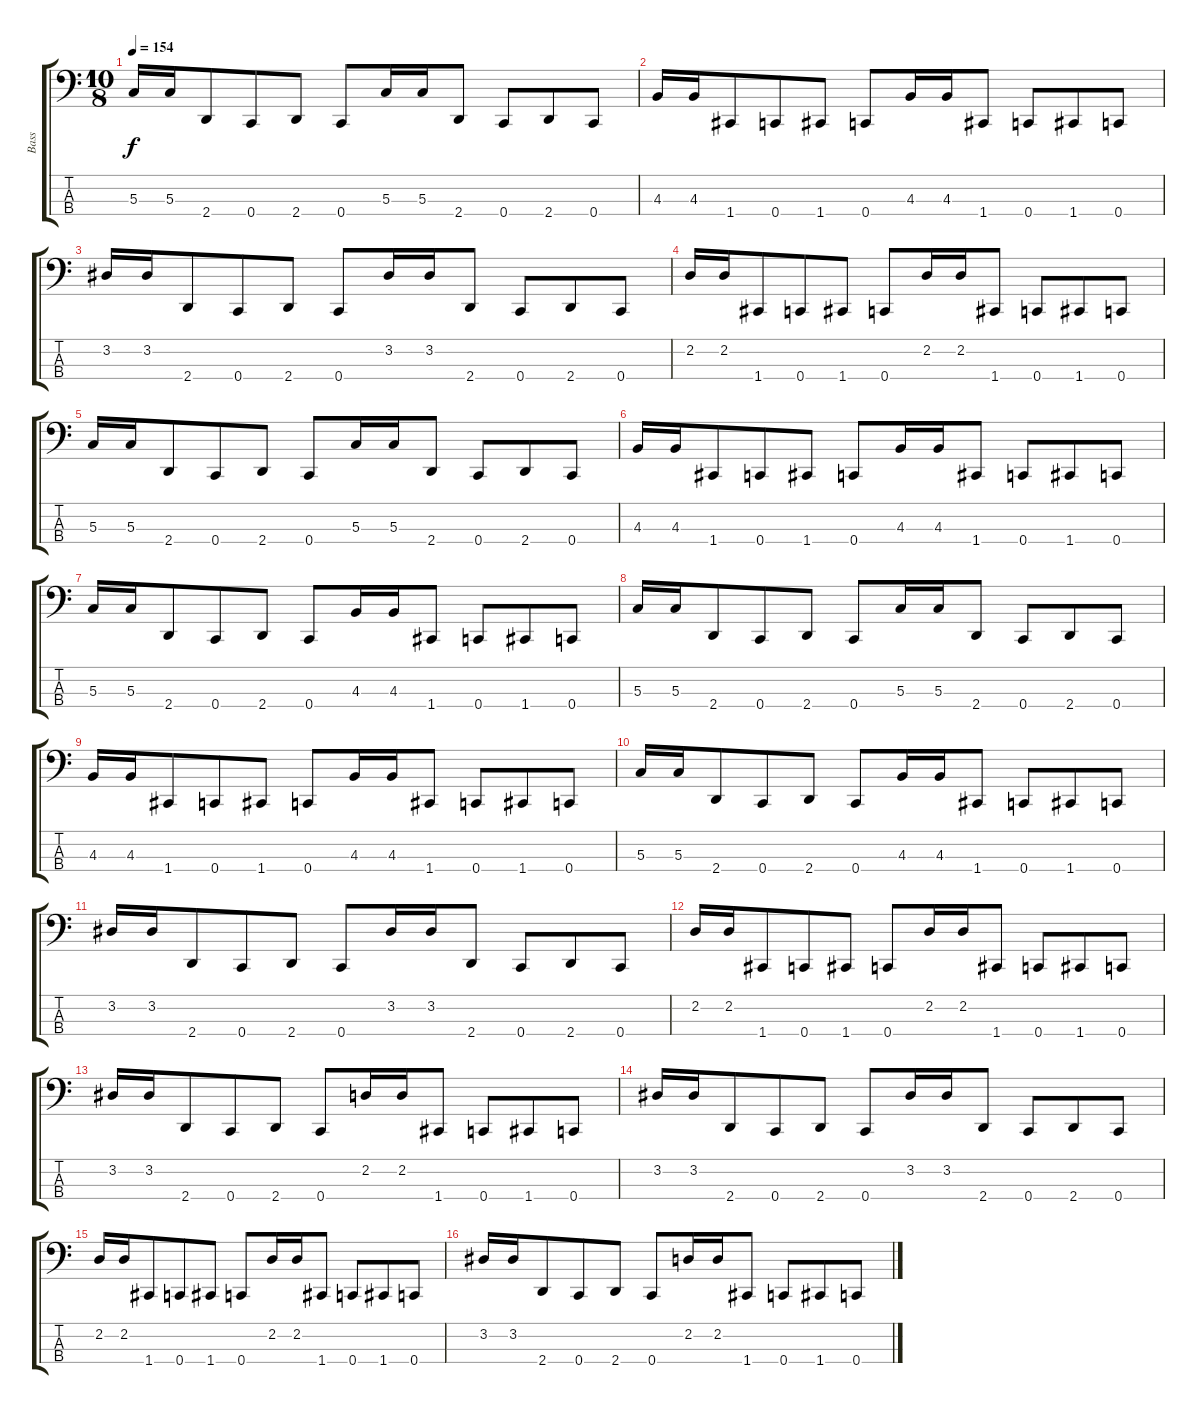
\track ("Bass" "Bass") {instrument electricbasspick}
\staff {score tabs}
\tuning (F2 C2 G1 C1) {hide}
\ts (10 8)
\tempo 154
\clef f4
\ks c
5.3.16{dy f instrument electricbasspick} 5.3.16 2.4.8 0.4.8 2.4.8 0.4.8 5.3.16 5.3.16 2.4.8 0.4.8 2.4.8 0.4.8 |
4.3.16 4.3.16 1.4.8 0.4.8 1.4.8 0.4.8 4.3.16 4.3.16 1.4.8 0.4.8 1.4.8 0.4.8 |
3.2.16 3.2.16 2.4.8 0.4.8 2.4.8 0.4.8 3.2.16 3.2.16 2.4.8 0.4.8 2.4.8 0.4.8 |
2.2.16 2.2.16 1.4.8 0.4.8 1.4.8 0.4.8 2.2.16 2.2.16 1.4.8 0.4.8 1.4.8 0.4.8 |
5.3.16 5.3.16 2.4.8 0.4.8 2.4.8 0.4.8 5.3.16 5.3.16 2.4.8 0.4.8 2.4.8 0.4.8 |
4.3.16 4.3.16 1.4.8 0.4.8 1.4.8 0.4.8 4.3.16 4.3.16 1.4.8 0.4.8 1.4.8 0.4.8 |
5.3.16 5.3.16 2.4.8 0.4.8 2.4.8 0.4.8 4.3.16 4.3.16 1.4.8 0.4.8 1.4.8 0.4.8 |
5.3.16 5.3.16 2.4.8 0.4.8 2.4.8 0.4.8 5.3.16 5.3.16 2.4.8 0.4.8 2.4.8 0.4.8 |
4.3.16 4.3.16 1.4.8 0.4.8 1.4.8 0.4.8 4.3.16 4.3.16 1.4.8 0.4.8 1.4.8 0.4.8 |
5.3.16 5.3.16 2.4.8 0.4.8 2.4.8 0.4.8 4.3.16 4.3.16 1.4.8 0.4.8 1.4.8 0.4.8 |
3.2.16 3.2.16 2.4.8 0.4.8 2.4.8 0.4.8 3.2.16 3.2.16 2.4.8 0.4.8 2.4.8 0.4.8 |
2.2.16 2.2.16 1.4.8 0.4.8 1.4.8 0.4.8 2.2.16 2.2.16 1.4.8 0.4.8 1.4.8 0.4.8 |
3.2.16 3.2.16 2.4.8 0.4.8 2.4.8 0.4.8 2.2.16 2.2.16 1.4.8 0.4.8 1.4.8 0.4.8 |
3.2.16 3.2.16 2.4.8 0.4.8 2.4.8 0.4.8 3.2.16 3.2.16 2.4.8 0.4.8 2.4.8 0.4.8 |
2.2.16 2.2.16 1.4.8 0.4.8 1.4.8 0.4.8 2.2.16 2.2.16 1.4.8 0.4.8 1.4.8 0.4.8 |
3.2.16 3.2.16 2.4.8 0.4.8 2.4.8 0.4.8 2.2.16 2.2.16 1.4.8 0.4.8 1.4.8 0.4.8
